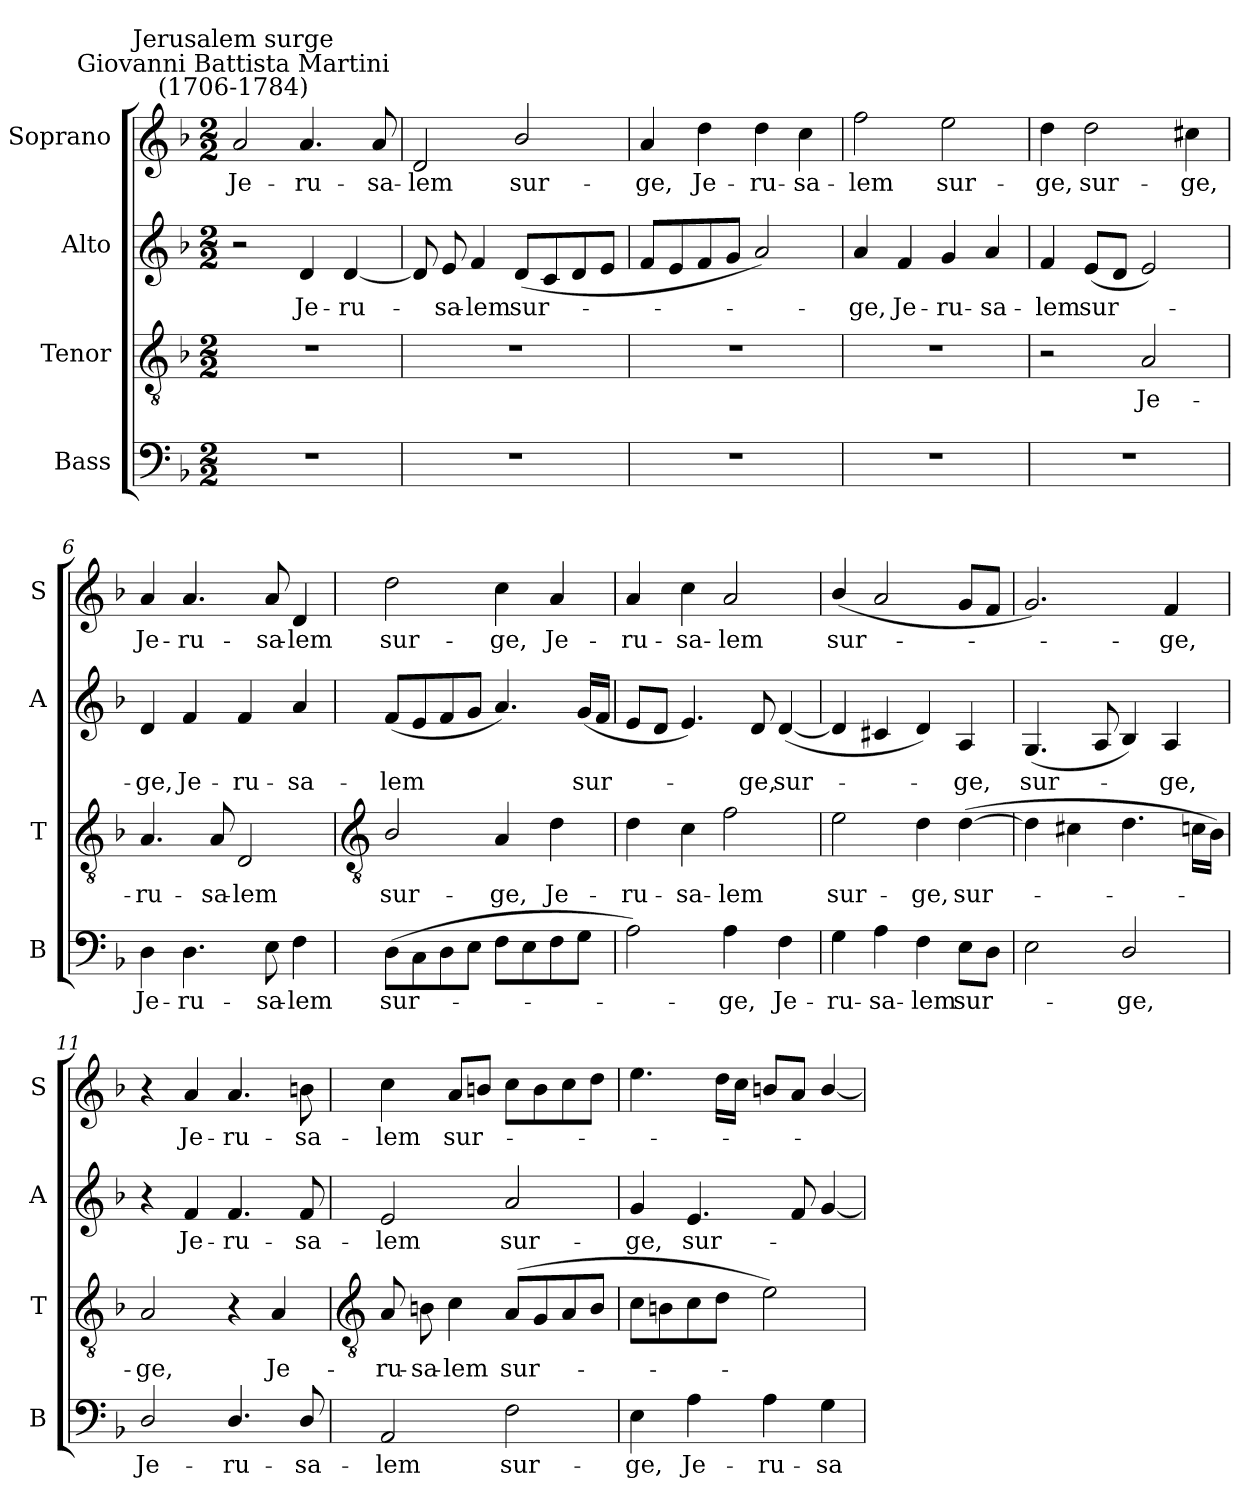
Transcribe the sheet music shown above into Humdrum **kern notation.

**kern	**text	**kern	**text	**kern	**text	**kern	**text
*part4	*part4	*part3	*part3	*part2	*part2	*part1	*part1
*staff4	*staff4	*staff3	*staff3	*staff2	*staff2	*staff1	*staff1
*I"Bass	*	*I"Tenor	*	*I"Alto	*	*I"Soprano	*
*I'B	*	*I'T	*	*I'A	*	*I'S	*
*clefF4	*	*clefGv2	*	*clefG2	*	*clefG2	*
*k[b-]	*	*k[b-]	*	*k[b-]	*	*k[b-]	*
*F:	*	*F:	*	*F:	*	*F:	*
*M2/2	*	*M2/2	*	*M2/2	*	*M2/2	*
=1	=1	=1	=1	=1	=1	=1	=1
!	!	!	!	!	!	!LO:TX:a:cj:t=Giovanni Battista Martini\n(1706-1784)	!
!	!	!	!	!	!	!LO:TX:a:cj:t=Jerusalem surge	!
!	!	!	!	!	!	!	!LO:LY:b
1r	.	1r	.	2r	.	2a	Je-
!	!	!	!	!	!LO:LY:b	!	!LO:LY:b
.	.	.	.	4d	Je-	4.a	-ru-
!	!	!	!	!	!LO:LY:b	!	!
.	.	.	.	[4d	-ru-	.	.
!	!	!	!	!	!	!	!LO:LY:b
.	.	.	.	.	.	8a	-sa-
=2	=2	=2	=2	=2	=2	=2	=2
!	!	!	!	!	!	!	!LO:LY:b
1r	.	1r	.	8d]	.	2d	-lem
!	!	!	!	!	!LO:LY:b	!	!
.	.	.	.	8e	sa-	.	.
!	!	!	!	!	!LO:LY:b	!	!
.	.	.	.	4f	-lem	.	.
!	!	!	!	!	!LO:LY:b	!	!LO:LY:b
.	.	.	.	(<8dL	sur-	2b-/	sur-
.	.	.	.	8c	.	.	.
.	.	.	.	8d	.	.	.
.	.	.	.	8eJ	.	.	.
=3	=3	=3	=3	=3	=3	=3	=3
!	!	!	!	!	!	!	!LO:LY:b
1r	.	1r	.	8fL	.	4a	-ge,
.	.	.	.	8e	.	.	.
!	!	!	!	!	!	!	!LO:LY:b
.	.	.	.	8f	.	4dd	Je-
.	.	.	.	8gJ	.	.	.
!	!	!	!	!	!	!	!LO:LY:b
.	.	.	.	2a)	.	4dd	-ru-
!	!	!	!	!	!	!	!LO:LY:b
.	.	.	.	.	.	4cc	-sa-
=4	=4	=4	=4	=4	=4	=4	=4
!	!	!	!	!	!LO:LY:b	!	!LO:LY:b
1r	.	1r	.	4a	ge,	2ff	-lem
!	!	!	!	!	!LO:LY:b	!	!
.	.	.	.	4f	Je-	.	.
!	!	!	!	!	!LO:LY:b	!	!LO:LY:b
.	.	.	.	4g	-ru-	2ee	sur-
!	!	!	!	!	!LO:LY:b	!	!
.	.	.	.	4a	-sa-	.	.
=5	=5	=5	=5	=5	=5	=5	=5
!	!	!	!	!	!LO:LY:b	!	!LO:LY:b
1r	.	2r	.	4f	-lem	4dd	-ge,
!	!	!	!	!	!LO:LY:b	!	!LO:LY:b
.	.	.	.	(<8eL	sur-	2dd	sur-
.	.	.	.	8dJ	.	.	.
!	!	!	!LO:LY:b	!	!	!	!
.	.	2A	Je-	2e)	.	.	.
!	!	!	!	!	!	!	!LO:LY:b
.	.	.	.	.	.	4cc#X	-ge,
=6	=6	=6	=6	=6	=6	=6	=6
!	!LO:LY:b	!	!LO:LY:b	!	!LO:LY:b	!	!LO:LY:b
4D	Je-	4.A	-ru-	4d	ge,	4a	Je-
!	!LO:LY:b	!	!	!	!LO:LY:b	!	!LO:LY:b
4.D	-ru-	.	.	4f	Je-	4.a	-ru-
!	!	!	!LO:LY:b	!	!	!	!
.	.	8A	-sa-	.	.	.	.
!	!	!	!LO:LY:b	!	!LO:LY:b	!	!
.	.	2D	-lem	4f	-ru-	.	.
!	!LO:LY:b	!	!	!	!	!	!LO:LY:b
8E	-sa-	.	.	.	.	8a	-sa-
!	!LO:LY:b	!	!	!	!LO:LY:b	!	!LO:LY:b
4F	-lem	.	.	4a	-sa-	4d	-lem
!!LO:LB:g=z
=7	=7	=7	=7	=7	=7	=7	=7
*	*	*clefGv2	*	*	*	*	*
!	!LO:LY:b	!	!LO:LY:b	!	!LO:LY:b	!	!LO:LY:b
(>8DL	sur-	2B-/	sur-	(<8fL	-lem	2dd	sur-
8C	.	.	.	8e	.	.	.
8D	.	.	.	8f	.	.	.
8EJ	.	.	.	8gJ	.	.	.
!	!	!	!LO:LY:b	!	!	!	!LO:LY:b
8FL	.	4A	-ge,	4.a)	.	4cc	-ge,
8E	.	.	.	.	.	.	.
!	!	!	!LO:LY:b	!	!	!	!LO:LY:b
8F	.	4d	Je-	.	.	4a	Je-
!	!	!	!	!	!LO:LY:b	!	!
8GJ	.	.	.	(<16gLL	sur-	.	.
.	.	.	.	16fJJ	.	.	.
=8	=8	=8	=8	=8	=8	=8	=8
!	!	!	!LO:LY:b	!	!	!	!LO:LY:b
2A)	.	4d	-ru-	8eL	.	4a	-ru-
.	.	.	.	8dJ	.	.	.
!	!	!	!LO:LY:b	!	!	!	!LO:LY:b
.	.	4c	-sa-	4.e)	.	4cc	-sa-
!	!LO:LY:b	!	!LO:LY:b	!	!	!	!LO:LY:b
4A	ge,	2f	-lem	.	.	2a	-lem
!	!	!	!	!	!LO:LY:b	!	!
.	.	.	.	8d	ge,	.	.
!	!LO:LY:b	!	!	!	!LO:LY:b	!	!
4F	Je-	.	.	(<[4d	sur-	.	.
=9	=9	=9	=9	=9	=9	=9	=9
!	!LO:LY:b	!	!LO:LY:b	!	!	!	!LO:LY:b
4G	-ru-	2e	sur-	4d]	.	(<4b-/	sur-
!	!LO:LY:b	!	!	!	!	!	!
4A	-sa-	.	.	4c#X	.	2a	.
!	!LO:LY:b	!	!LO:LY:b	!	!	!	!
4F	-lem	4d	-ge,	4d)	.	.	.
!	!LO:LY:b	!	!LO:LY:b	!	!LO:LY:b	!	!
8EL	sur-	(>[4d	sur-	4A	ge,	8gL	.
8DJ	.	.	.	.	.	8fJ	.
=10	=10	=10	=10	=10	=10	=10	=10
!	!	!	!	!	!LO:LY:b	!	!
2E	.	4d]	.	(<4.G	sur-	2.g)	.
.	.	4c#X	.	.	.	.	.
.	.	.	.	8A	.	.	.
!	!LO:LY:b	!	!	!	!	!	!
2D/	ge,	4.d	.	4B-)	.	.	.
!	!	!	!	!	!LO:LY:b	!	!LO:LY:b
.	.	.	.	4A	ge,	4f	ge,
.	.	16cnLL	.	.	.	.	.
.	.	16B-JJ)	.	.	.	.	.
=11	=11	=11	=11	=11	=11	=11	=11
!	!LO:LY:b	!	!LO:LY:b	!	!	!	!
2D/	Je-	2A	ge,	4r	.	4r	.
!	!	!	!	!	!LO:LY:b	!	!LO:LY:b
.	.	.	.	4f	Je-	4a	Je-
!	!LO:LY:b	!	!	!	!LO:LY:b	!	!LO:LY:b
4.D/	-ru-	4r	.	4.f	-ru-	4.a	-ru-
!	!	!	!LO:LY:b	!	!	!	!
.	.	4A	Je-	.	.	.	.
!	!LO:LY:b	!	!	!	!LO:LY:b	!	!LO:LY:b
8D/	-sa-	.	.	8f	-sa-	8bn	-sa-
!!LO:LB:g=z
=12	=12	=12	=12	=12	=12	=12	=12
*	*	*clefGv2	*	*	*	*	*
!	!LO:LY:b	!	!LO:LY:b	!	!LO:LY:b	!	!LO:LY:b
2AA	-lem	8A	-ru-	2e	-lem	4cc	-lem
!	!	!	!LO:LY:b	!	!	!	!
.	.	8Bn	-sa-	.	.	.	.
!	!	!	!LO:LY:b	!	!	!	!LO:LY:b
.	.	4c	-lem	.	.	8aL	sur-
.	.	.	.	.	.	8bnJ	.
!	!LO:LY:b	!	!LO:LY:b	!	!LO:LY:b	!	!
2F	sur-	(<8AL	sur-	2a	sur-	8ccL	.
.	.	8G	.	.	.	8b	.
.	.	8A	.	.	.	8cc	.
.	.	8BJ	.	.	.	8ddJ	.
=13	=13	=13	=13	=13	=13	=13	=13
!	!LO:LY:b	!	!	!	!LO:LY:b	!	!
4E	-ge,	8cL	.	4g	-ge,	4.ee	.
.	.	8Bn	.	.	.	.	.
!	!LO:LY:b	!	!	!	!LO:LY:b	!	!
4A	Je-	8c	.	4.e	sur-	.	.
.	.	8dJ	.	.	.	16ddLL	.
.	.	.	.	.	.	16ccJJ	.
!	!LO:LY:b	!	!	!	!	!	!
4A	-ru-	2e)	.	.	.	8bnL	.
.	.	.	.	8f	.	8aJ	.
!	!LO:LY:b	!	!	!	!	!	!
4G	-sa-	.	.	[4g	.	[4b/	.
=	=	=	=	=	=	=	=
*-	*-	*-	*-	*-	*-	*-	*-
